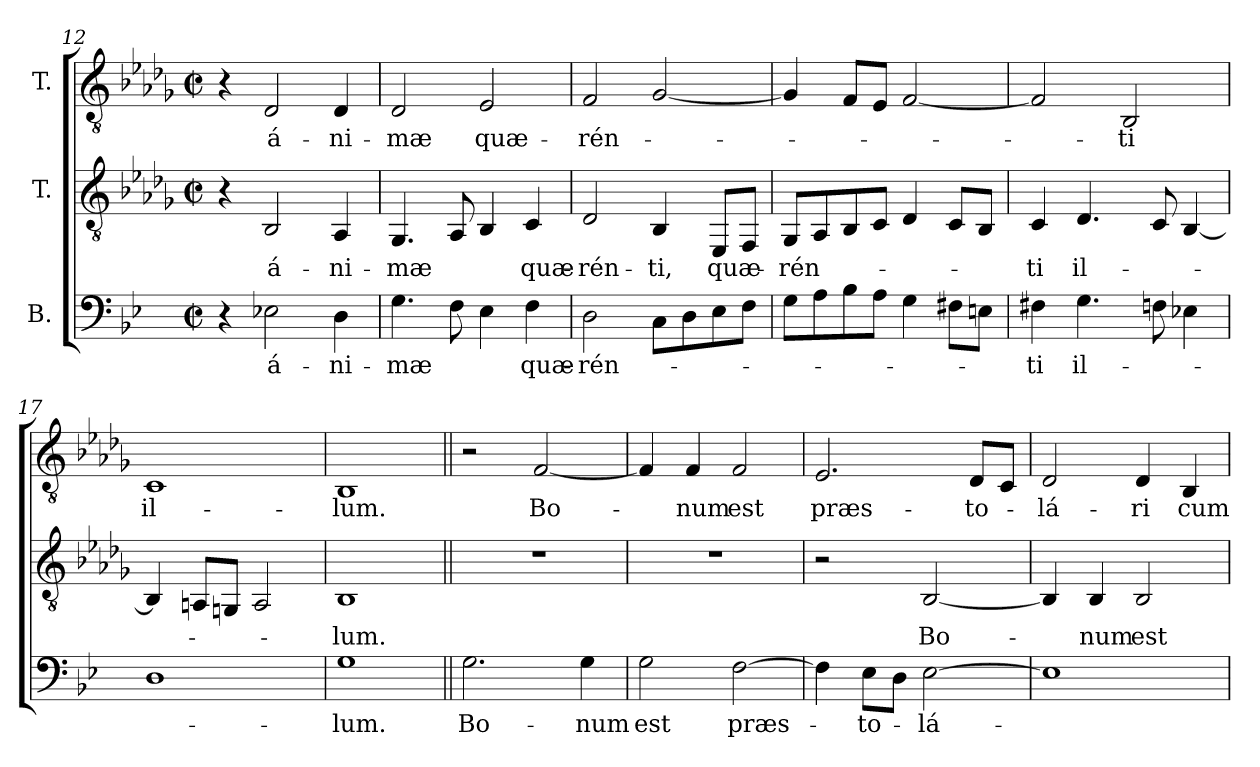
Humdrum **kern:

**kern	**text	**kern	**text	**kern	**text
*part3	*part3	*part2	*part2	*part1	*part1
*staff3	*staff3	*staff2	*staff2	*staff1	*staff1
*I"B.	*	*I"T.	*	*I"T.	*
*clefF4	*	*clefGv2	*	*clefGv2	*
*	*	*ITrd2c3	*	*ITrd2c3	*
*k[b-e-]	*	*k[b-e-]	*	*k[b-e-]	*
*g:	*	*g:	*	*g:	*
*M2/2	*	*M2/2	*	*M2/2	*
*met(c|)	*	*met(c|)	*	*met(c|)	*
=12	=12	=12	=12	=12	=12
4r	.	4r	.	4r	.
!	!LO:LY:b:color=#000000	!	!	!	!
!	!	!	!LO:LY:b:color=#000000	!	!
!	!	!	!	!	!LO:LY:b:color=#000000
2E-Xi\	á-	2GGi/	á-	2BB-i/	á-
!	!LO:LY:b:color=#000000	!	!	!	!
!	!	!	!LO:LY:b:color=#000000	!	!
!	!	!	!	!	!LO:LY:b:color=#000000
4Di\	-ni-	4FFi/	-ni-	4BB-i/	-ni-
!!LO:LB:g=z
=13	=13	=13	=13	=13	=13
!	!LO:LY:b:color=#000000	!	!	!	!
!	!	!	!LO:LY:b:color=#000000	!	!
!	!	!	!	!	!LO:LY:b:color=#000000
4.Gi\	-mæ	4.EE-i/	-mæ	2BB-i/	-mæ
8Fi\	.	8FFi/	.	.	.
!	!	!	!	!	!LO:LY:b:color=#000000
4E-i\	.	4GGi/	.	2Ci/	quæ-
!	!LO:LY:b:color=#000000	!	!	!	!
!	!	!	!LO:LY:b:color=#000000	!	!
4Fi\	quæ-	4AAi/	quæ-	.	.
=14	=14	=14	=14	=14	=14
!	!LO:LY:b:color=#000000	!	!	!	!
!	!	!	!LO:LY:b:color=#000000	!	!
!	!	!	!	!	!LO:LY:b:color=#000000
2Di\	-rén-	2BB-i/	-rén-	2Di/	-rén-
!	!	!	!LO:LY:b:color=#000000	!	!
8Ci\L	.	4GGi/	-ti,	[<2E-i/	.
8Di\	.	.	.	.	.
!	!	!	!LO:LY:b:color=#000000	!	!
8E-i\	.	8CCi/L	quæ-	.	.
8Fi\J	.	8DDi/J	.	.	.
=15	=15	=15	=15	=15	=15
!	!	!	!LO:LY:b:color=#000000	!	!
8Gi\L	.	8EE-i/L	-rén-	4E-i/]	.
8Ai\	.	8FFi/	.	.	.
8B-i\	.	8GGi/	.	8Di/L	.
8Ai\J	.	8AAi/J	.	8Ci/J	.
4Gi\	.	4BB-i/	.	[<2Di/	.
8F#Xi\L	.	8AAi/L	.	.	.
8Eni\J	.	8GGi/J	.	.	.
=16	=16	=16	=16	=16	=16
!	!LO:LY:b:color=#000000	!	!	!	!
!	!	!	!LO:LY:b:color=#000000	!	!
4F#Xi\	-ti	4AAi/	-ti	2Di/]	.
!	!LO:LY:b:color=#000000	!	!	!	!
!	!	!	!LO:LY:b:color=#000000	!	!
4.Gi\	il-	4.BB-i/	il-	.	.
!	!	!	!	!	!LO:LY:b:color=#000000
.	.	.	.	2GGi/	-ti
8Fni\	.	8AAi/	.	.	.
4E-Xi\	.	[<4GGi/	.	.	.
=17	=17	=17	=17	=17	=17
!	!	!	!	!	!LO:LY:b:color=#000000
1Di	.	4GGi/]	.	1AAi	il-
.	.	8FF#Xi/L	.	.	.
.	.	8EEni/J	.	.	.
.	.	2FF#i/	.	.	.
=18	=18	=18	=18	=18	=18
!	!LO:LY:b:color=#000000	!	!	!	!
!	!	!	!LO:LY:b:color=#000000	!	!
!	!	!	!	!	!LO:LY:b:color=#000000
1Gi	-lum.	1GGi	-lum.	1GGi	-lum.
!!LO:LB:g=z
=19||	=19||	=19||	=19||	=19||	=19||
!	!LO:LY:b:color=#000000	!	!	!	!
2.Gi\	Bo-	1r	.	2r	.
!	!	!	!	!	!LO:LY:b:color=#000000
.	.	.	.	[<2Di/	Bo-
!	!LO:LY:b:color=#000000	!	!	!	!
4Gi\	-num	.	.	.	.
=20	=20	=20	=20	=20	=20
!	!LO:LY:b:color=#000000	!	!	!	!
2Gi\	est	1r	.	4Di/]	.
!	!	!	!	!	!LO:LY:b:color=#000000
.	.	.	.	4Di/	-num
!	!LO:LY:b:color=#000000	!	!	!	!
!	!	!	!	!	!LO:LY:b:color=#000000
[>2Fi\	præs-	.	.	2Di/	est
=21	=21	=21	=21	=21	=21
!	!	!	!	!	!LO:LY:b:color=#000000
4Fi\]	.	2r	.	2.Ci/	præs-
!	!LO:LY:b:color=#000000	!	!	!	!
8E-i\L	-to-	.	.	.	.
8Di\J	.	.	.	.	.
!	!LO:LY:b:color=#000000	!	!	!	!
!	!	!	!LO:LY:b:color=#000000	!	!
[>2E-i\	-lá-	[<2GGi/	Bo-	.	.
!	!	!	!	!	!LO:LY:b:color=#000000
.	.	.	.	8BB-i/L	-to-
.	.	.	.	8AAi/J	.
=22	=22	=22	=22	=22	=22
!	!	!	!	!	!LO:LY:b:color=#000000
1E-i]	.	4GGi/]	.	2BB-i/	-lá-
!	!	!	!LO:LY:b:color=#000000	!	!
.	.	4GGi/	-num	.	.
!	!	!	!LO:LY:b:color=#000000	!	!
!	!	!	!	!	!LO:LY:b:color=#000000
.	.	2GGi/	est	4BB-i/	-ri
!	!	!	!	!	!LO:LY:b:color=#000000
.	.	.	.	4GGi/	cum
=	=	=	=	=	=
*-	*-	*-	*-	*-	*-
